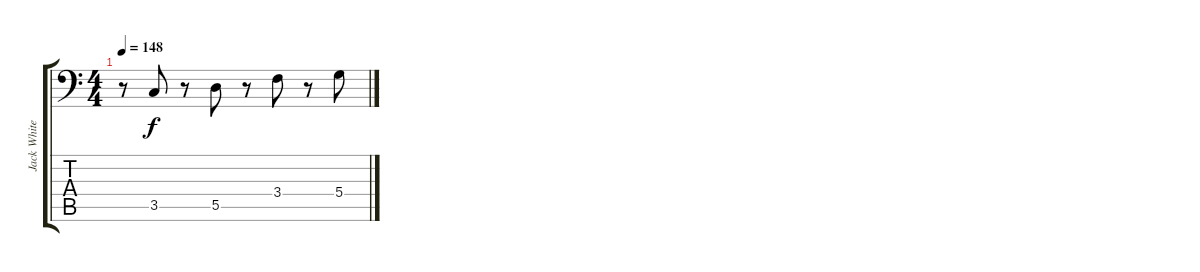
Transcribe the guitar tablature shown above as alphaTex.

\track ("Jack White Octaver Low" "Jack White") {instrument distortionguitar}
\staff {score tabs}
\tuning (E3 B2 G2 D2 A1 E1) {hide}
\ts (4 4)
\tempo 148
\clef f4
\ks c
r.8{dy f} 3.5.8 r.8 5.5.8 r.8 3.4.8 r.8 5.4.8
